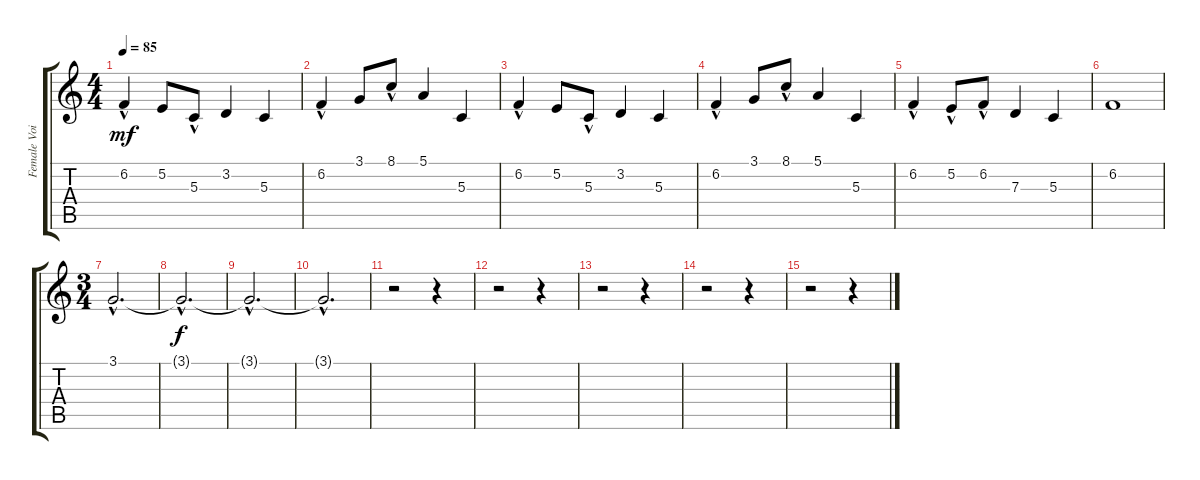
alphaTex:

\track ("Female Voices" "Female Voi") {instrument choiraahs}
\staff {score tabs}
\tuning (E4 B3 G3 D3 A2 E2) {hide}
\ts (4 4)
\tempo 85
\clef g2
\ks c
6.2{hac}.4{dy mf} 5.2.8 5.3{hac}.8 3.2.4 5.3.4 |
6.2{hac}.4 3.1.8 8.1{hac}.8 5.1.4 5.3.4 |
6.2{hac}.4 5.2.8 5.3{hac}.8 3.2.4 5.3.4 |
6.2{hac}.4 3.1.8 8.1{hac}.8 5.1.4 5.3.4 |
6.2{hac}.4 5.2{hac}.8 6.2{hac}.8 7.3.4 5.3.4 |
6.2.1 |
\ts (3 4)
3.1{hac}.2{d} |
3.1{hac t}.2{d dy f} |
3.1{hac t}.2{d} |
3.1{hac t}.2{d} |
r.2 r.4 |
r.2 r.4 |
r.2 r.4 |
r.2 r.4 |
r.2 r.4
